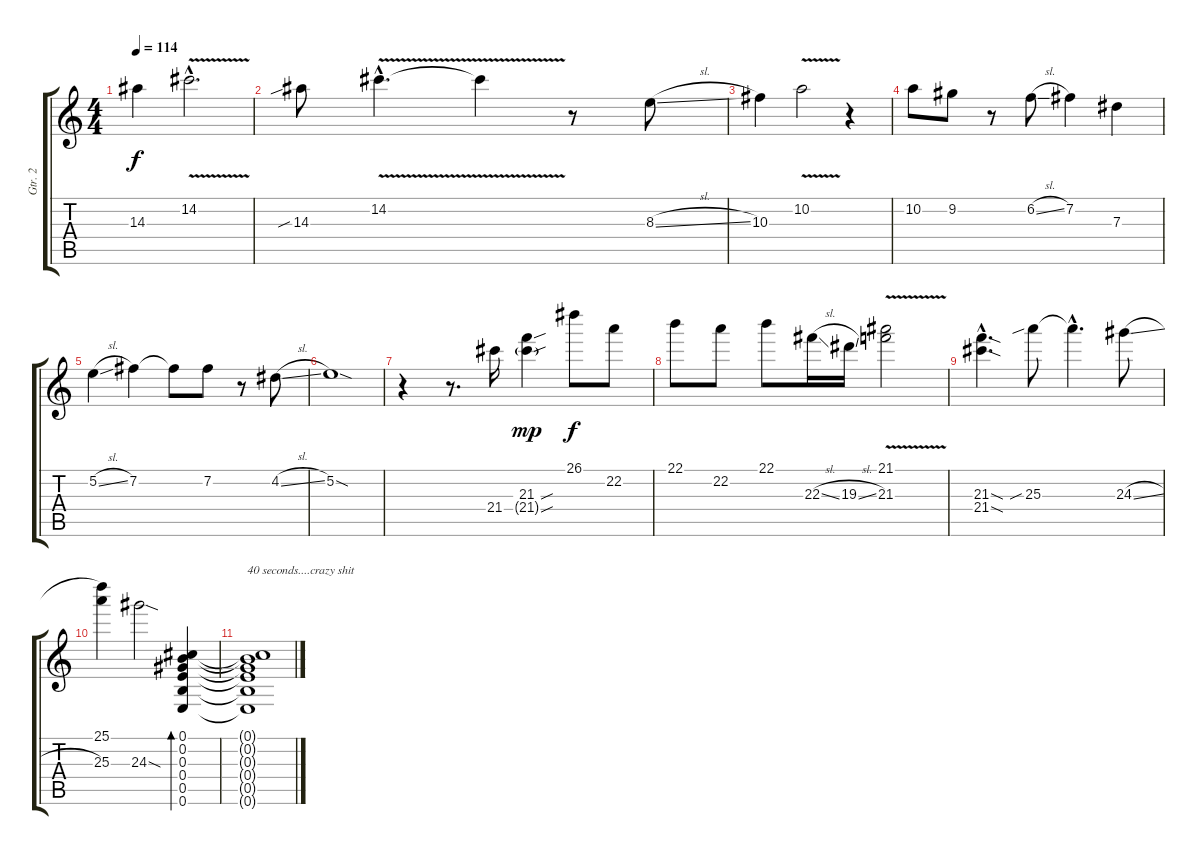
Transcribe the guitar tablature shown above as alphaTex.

\track ("Gtr. 2" "Gtr. 2") {instrument electricguitarjazz}
\staff {score tabs}
\tuning (Db4 B3 Ab3 E3 B2 E2) {hide}
\ts (4 4)
\tempo 114
\clef g2
\ks c
14.3.4{dy f} 14.2{v hac}.2{d} |
14.3{sib}.8 14.2{v hac}.4{d} 14.2{t}.4 r.8 8.3{sl}.8 |
10.3.4 10.2{v}.2 r.4 |
10.2.8 9.2.8 r.8 6.2{sl}.8 7.2.4 7.3.4 |
5.2{sl}.4 7.2.4 7.2{t}.8 7.2.8 r.8 4.2{sl}.8 |
5.2{sod}.1 |
r.4 r.8{d} 21.4.16 (21.3{sou} 21.4{sou g}).4{dy mp} 26.1.8{dy f} 22.2.8 |
22.1.8 22.2.8 22.1.8 22.3{sl}.16 19.3{sl}.16 (21.1{v} 21.3{v}).2 |
(21.3{sod hac} 21.4{sod hac}).4{d} 25.3{sib}.8 25.3{hac t}.4{d} 24.3{sl}.8 |
(25.1 25.3).4 24.3{sod}.2 (0.1 0.2 0.3 0.4 0.5 0.6).4{bd 120} |
(0.1{t} 0.2{t} 0.3{t} 0.4{t} 0.5{t} 0.6{t}).1{txt "40 seconds....crazy shit"}
